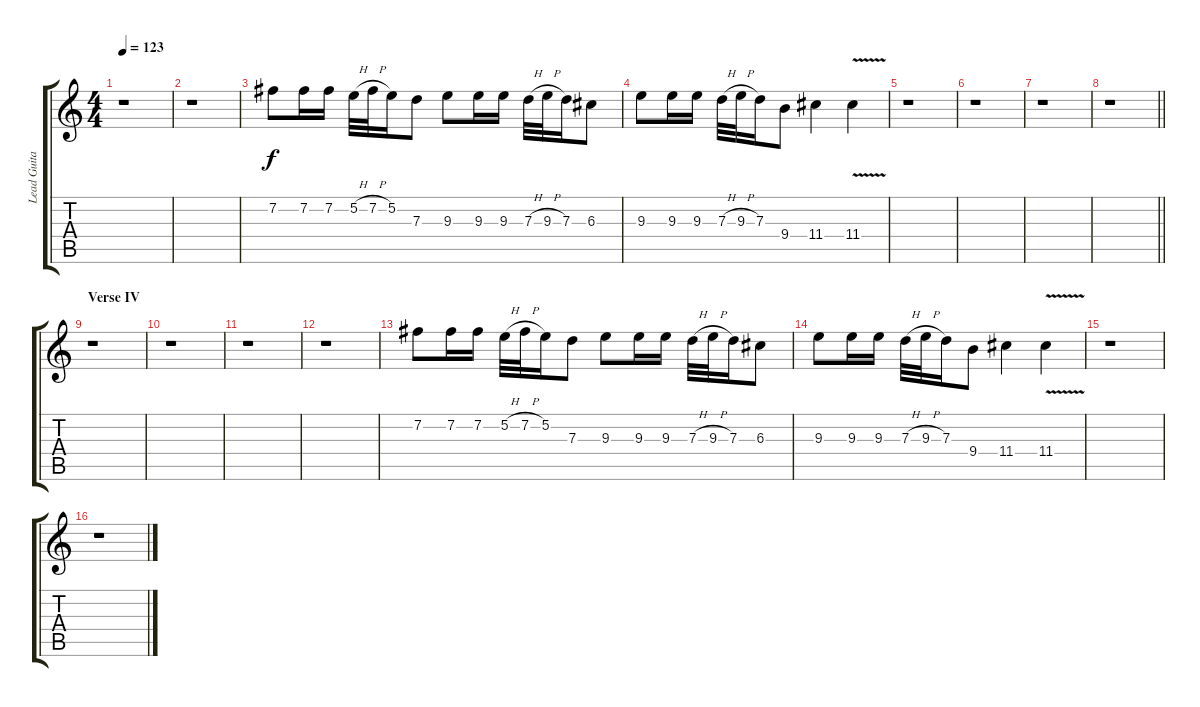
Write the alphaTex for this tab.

\track ("Lead Guitar II" "Lead Guita") {instrument overdrivenguitar}
\staff {score tabs}
\tuning (E4 B3 G3 D3 A2 E2) {hide}
\ts (4 4)
\tempo 123
\clef g2
\ks c
r.1{dy f} |
r.1 |
7.2.8{volume 14 balance 11 instrument overdrivenguitar} 7.2.16 7.2.16 5.2{h}.32 7.2{h}.32 5.2.16 7.3.8 9.3.8 9.3.16 9.3.16 7.3{h}.32 9.3{h}.32 7.3.16 6.3.8 |
9.3.8 9.3.16 9.3.16 7.3{h}.32 9.3{h}.32 7.3.16 9.4.8 11.4.4 11.4{v}.4 |
r.1 |
r.1 |
r.1 |
\barLineRight lightlight
r.1 |
\section ("" "Verse IV")
r.1 |
r.1 |
r.1 |
r.1 |
7.2.8{volume 14 balance 11 instrument overdrivenguitar} 7.2.16 7.2.16 5.2{h}.32 7.2{h}.32 5.2.16 7.3.8 9.3.8 9.3.16 9.3.16 7.3{h}.32 9.3{h}.32 7.3.16 6.3.8 |
9.3.8 9.3.16 9.3.16 7.3{h}.32 9.3{h}.32 7.3.16 9.4.8 11.4.4 11.4{v}.4 |
r.1 |
r.1
